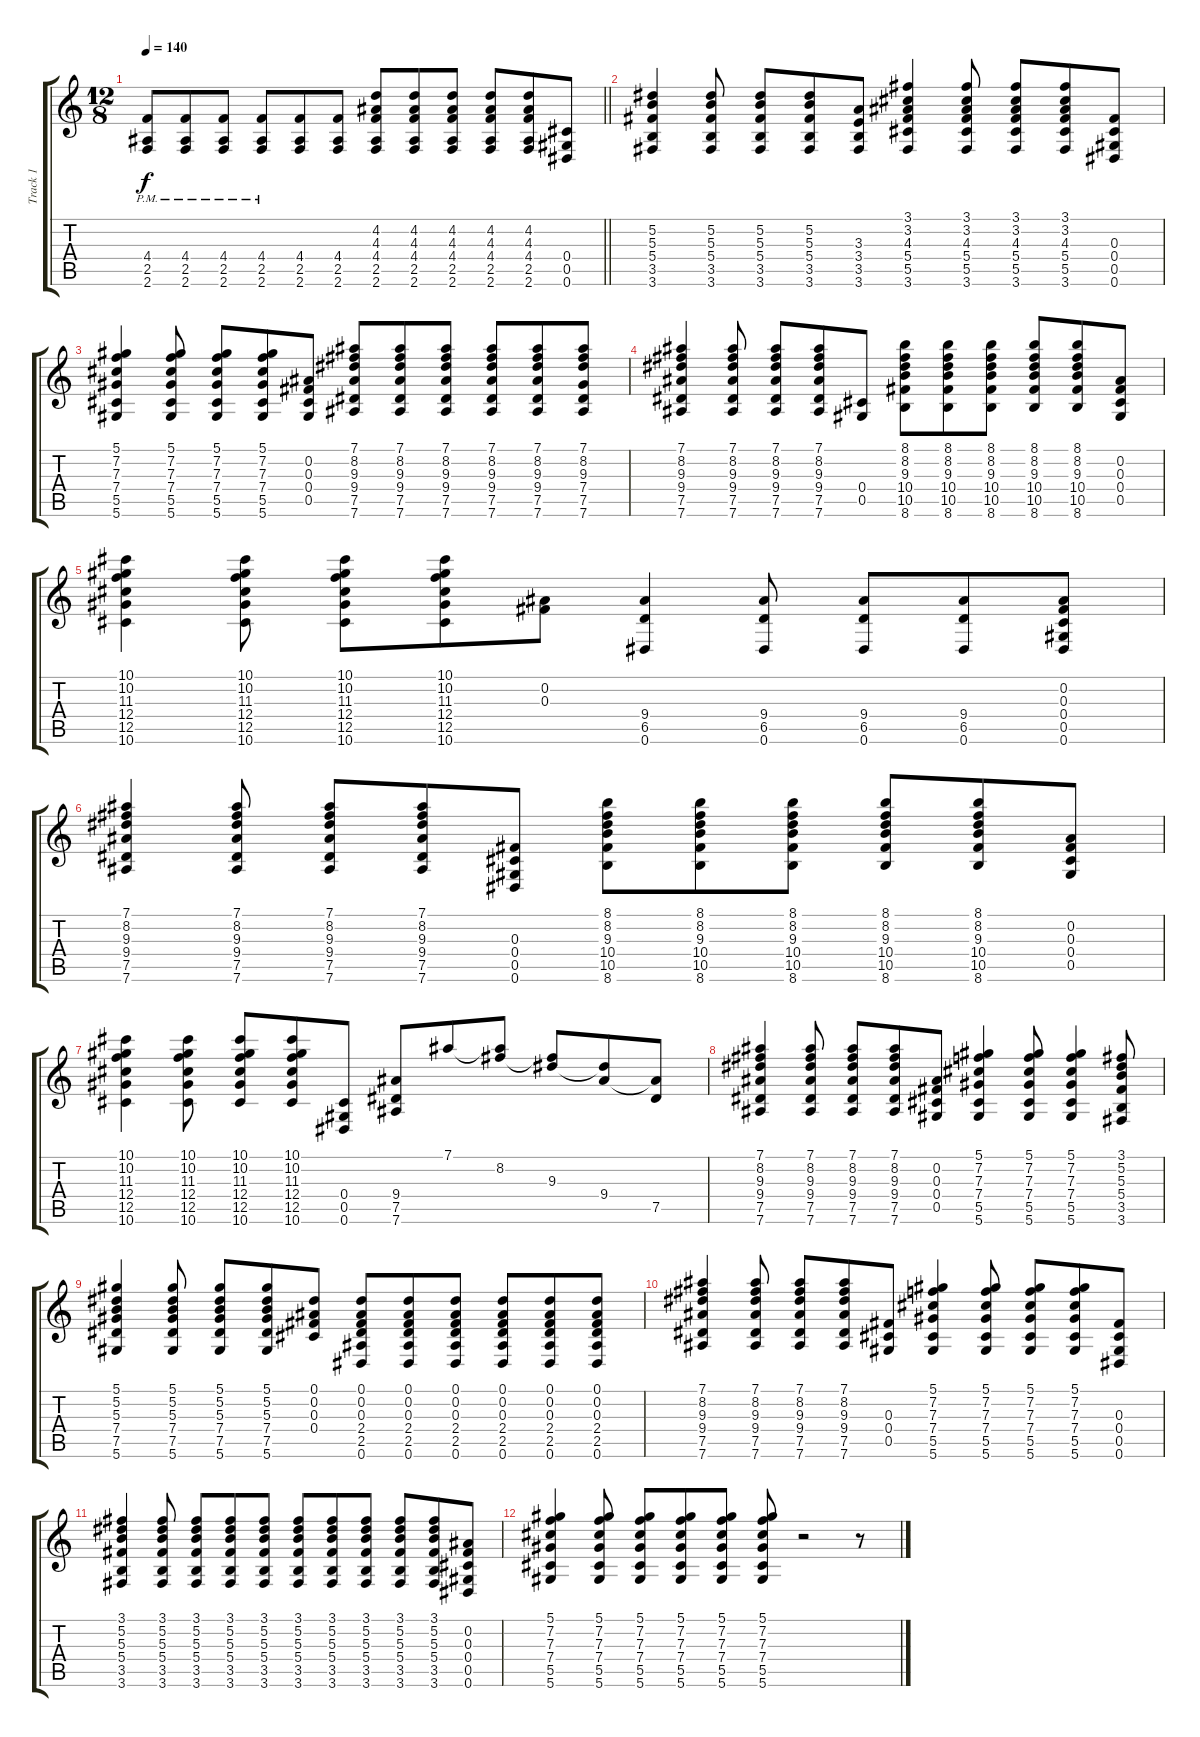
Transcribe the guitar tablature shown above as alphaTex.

\track ("Track 1" "Track 1") {instrument overdrivenguitar}
\staff {score tabs}
\tuning (Eb4 Bb3 Gb3 Db3 Ab2 Eb2) {hide}
\ts (12 8)
\tempo 140
\clef g2
\barLineRight lightlight
\ks c
(4.4{pm} 2.5{pm} 2.6{pm}).8{dy f} (4.4{pm} 2.5{pm} 2.6{pm}).8 (4.4{pm} 2.5{pm} 2.6{pm}).8 (4.4{pm} 2.5{pm} 2.6{pm}).8 (4.4 2.5 2.6).8 (4.4 2.5 2.6).8 (4.2 4.3 4.4 2.5 2.6).8 (4.2 4.3 4.4 2.5 2.6).8 (4.2 4.3 4.4 2.5 2.6).8 (4.2 4.3 4.4 2.5 2.6).8 (4.2 4.3 4.4 2.5 2.6).8 (0.4 0.5 0.6).8 |
(5.2 5.3 5.4 3.5 3.6).4 (5.2 5.3 5.4 3.5 3.6).8 (5.2 5.3 5.4 3.5 3.6).8 (5.2 5.3 5.4 3.5 3.6).8 (3.3 3.4 3.5 3.6).8 (3.1 3.2 4.3 5.4 5.5 3.6).4 (3.1 3.2 4.3 5.4 5.5 3.6).8 (3.1 3.2 4.3 5.4 5.5 3.6).8 (3.1 3.2 4.3 5.4 5.5 3.6).8 (0.3 0.4 0.5 0.6).8 |
(5.1 7.2 7.3 7.4 5.5 5.6).4 (5.1 7.2 7.3 7.4 5.5 5.6).8 (5.1 7.2 7.3 7.4 5.5 5.6).8 (5.1 7.2 7.3 7.4 5.5 5.6).8 (0.2 0.3 0.4 0.5).8 (7.1 8.2 9.3 9.4 7.5 7.6).8 (7.1 8.2 9.3 9.4 7.5 7.6).8 (7.1 8.2 9.3 9.4 7.5 7.6).8 (7.1 8.2 9.3 9.4 7.5 7.6).8 (7.1 8.2 9.3 9.4 7.5 7.6).8 (7.1 8.2 9.3 7.4 7.5 7.6).8 |
(7.1 8.2 9.3 9.4 7.5 7.6).4 (7.1 8.2 9.3 9.4 7.5 7.6).8 (7.1 8.2 9.3 9.4 7.5 7.6).8 (7.1 8.2 9.3 9.4 7.5 7.6).8 (0.4 0.5).8 (8.1 8.2 9.3 10.4 10.5 8.6).8 (8.1 8.2 9.3 10.4 10.5 8.6).8 (8.1 8.2 9.3 10.4 10.5 8.6).8 (8.1 8.2 9.3 10.4 10.5 8.6).8 (8.1 8.2 9.3 10.4 10.5 8.6).8 (0.2 0.3 0.4 0.5).8 |
(10.1 10.2 11.3 12.4 12.5 10.6).4 (10.1 10.2 11.3 12.4 12.5 10.6).8 (10.1 10.2 11.3 12.4 12.5 10.6).8 (10.1 10.2 11.3 12.4 12.5 10.6).8 (0.2 0.3).8 (9.4 6.5 0.6).4 (9.4 6.5 0.6).8 (9.4 6.5 0.6).8 (9.4 6.5 0.6).8 (0.2 0.3 0.4 0.5 0.6).8 |
(7.1 8.2 9.3 9.4 7.5 7.6).4 (7.1 8.2 9.3 9.4 7.5 7.6).8 (7.1 8.2 9.3 9.4 7.5 7.6).8 (7.1 8.2 9.3 9.4 7.5 7.6).8 (0.3 0.4 0.5 0.6).8 (8.1 8.2 9.3 10.4 10.5 8.6).8 (8.1 8.2 9.3 10.4 10.5 8.6).8 (8.1 8.2 9.3 10.4 10.5 8.6).8 (8.1 8.2 9.3 10.4 10.5 8.6).8 (8.1 8.2 9.3 10.4 10.5 8.6).8 (0.2 0.3 0.4 0.5).8 |
(10.1 10.2 11.3 12.4 12.5 10.6).4 (10.1 10.2 11.3 12.4 12.5 10.6).8 (10.1 10.2 11.3 12.4 12.5 10.6).8 (10.1 10.2 11.3 12.4 12.5 10.6).8 (0.4 0.5 0.6).8 (9.4 7.5 7.6).8 7.1.8 (7.1{t} 8.2).8 (8.2{t} 9.3).8 (9.3{t} 9.4).8 (9.4{t} 7.5).8 |
(7.1 8.2 9.3 9.4 7.5 7.6).4 (7.1 8.2 9.3 9.4 7.5 7.6).8 (7.1 8.2 9.3 9.4 7.5 7.6).8 (7.1 8.2 9.3 9.4 7.5 7.6).8 (0.2 0.3 0.4 0.5).8 (5.1 7.2 7.3 7.4 5.5 5.6).4 (5.1 7.2 7.3 7.4 5.5 5.6).8 (5.1 7.2 7.3 7.4 5.5 5.6).4 (3.1 5.2 5.3 5.4 3.5 3.6).8 |
(5.1 5.2 5.3 7.4 7.5 5.6).4 (5.1 5.2 5.3 7.4 7.5 5.6).8 (5.1 5.2 5.3 7.4 7.5 5.6).8 (5.1 5.2 5.3 7.4 7.5 5.6).8 (0.1 0.2 0.3 0.4).8 (0.1 0.2 0.3 2.4 2.5 0.6).8 (0.1 0.2 0.3 2.4 2.5 0.6).8 (0.1 0.2 0.3 2.4 2.5 0.6).8 (0.1 0.2 0.3 2.4 2.5 0.6).8 (0.1 0.2 0.3 2.4 2.5 0.6).8 (0.1 0.2 0.3 2.4 2.5 0.6).8 |
(7.1 8.2 9.3 9.4 7.5 7.6).4 (7.1 8.2 9.3 9.4 7.5 7.6).8 (7.1 8.2 9.3 9.4 7.5 7.6).8 (7.1 8.2 9.3 9.4 7.5 7.6).8 (0.3 0.4 0.5).8 (5.1 7.2 7.3 7.4 5.5 5.6).4 (5.1 7.2 7.3 7.4 5.5 5.6).8 (5.1 7.2 7.3 7.4 5.5 5.6).8 (5.1 7.2 7.3 7.4 5.5 5.6).8 (0.3 0.4 0.5 0.6).8 |
(3.1 5.2 5.3 5.4 3.5 3.6).4 (3.1 5.2 5.3 5.4 3.5 3.6).8 (3.1 5.2 5.3 5.4 3.5 3.6).8 (3.1 5.2 5.3 5.4 3.5 3.6).8 (3.1 5.2 5.3 5.4 3.5 3.6).8 (3.1 5.2 5.3 5.4 3.5 3.6).8 (3.1 5.2 5.3 5.4 3.5 3.6).8 (3.1 5.2 5.3 5.4 3.5 3.6).8 (3.1 5.2 5.3 5.4 3.5 3.6).8 (3.1 5.2 5.3 5.4 3.5 3.6).8 (0.2 0.3 0.4 0.5 0.6).8 |
(5.1 7.2 7.3 7.4 5.5 5.6).4 (5.1 7.2 7.3 7.4 5.5 5.6).8 (5.1 7.2 7.3 7.4 5.5 5.6).8 (5.1 7.2 7.3 7.4 5.5 5.6).8 (5.1 7.2 7.3 7.4 5.5 5.6).8 (5.1 7.2 7.3 7.4 5.5 5.6).8 r.2 r.8
